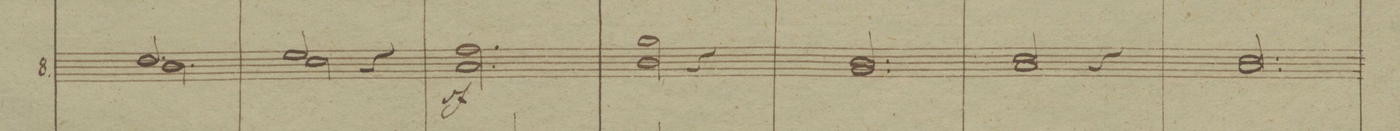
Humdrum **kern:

**kern	**dynam
*I"8.	*
*clefG2	*
*k[b-]	*
*M3/4	*
*^	*
2.cc/	2.a\	.
=112	=112	=112
2dd/	2b-\	.
4r	4ryy	.
*v	*v	*
=113	=113
2.g\ 2.ee	sf
=114	=114
2a\ 2ff	.
4r	.
=115	=115
2.f/ 2.a	.
=116	=116
2g/ 2b-	.
4r	.
=117	=117
2.g/ 2.b-	.
=118	=118
*-	*-
